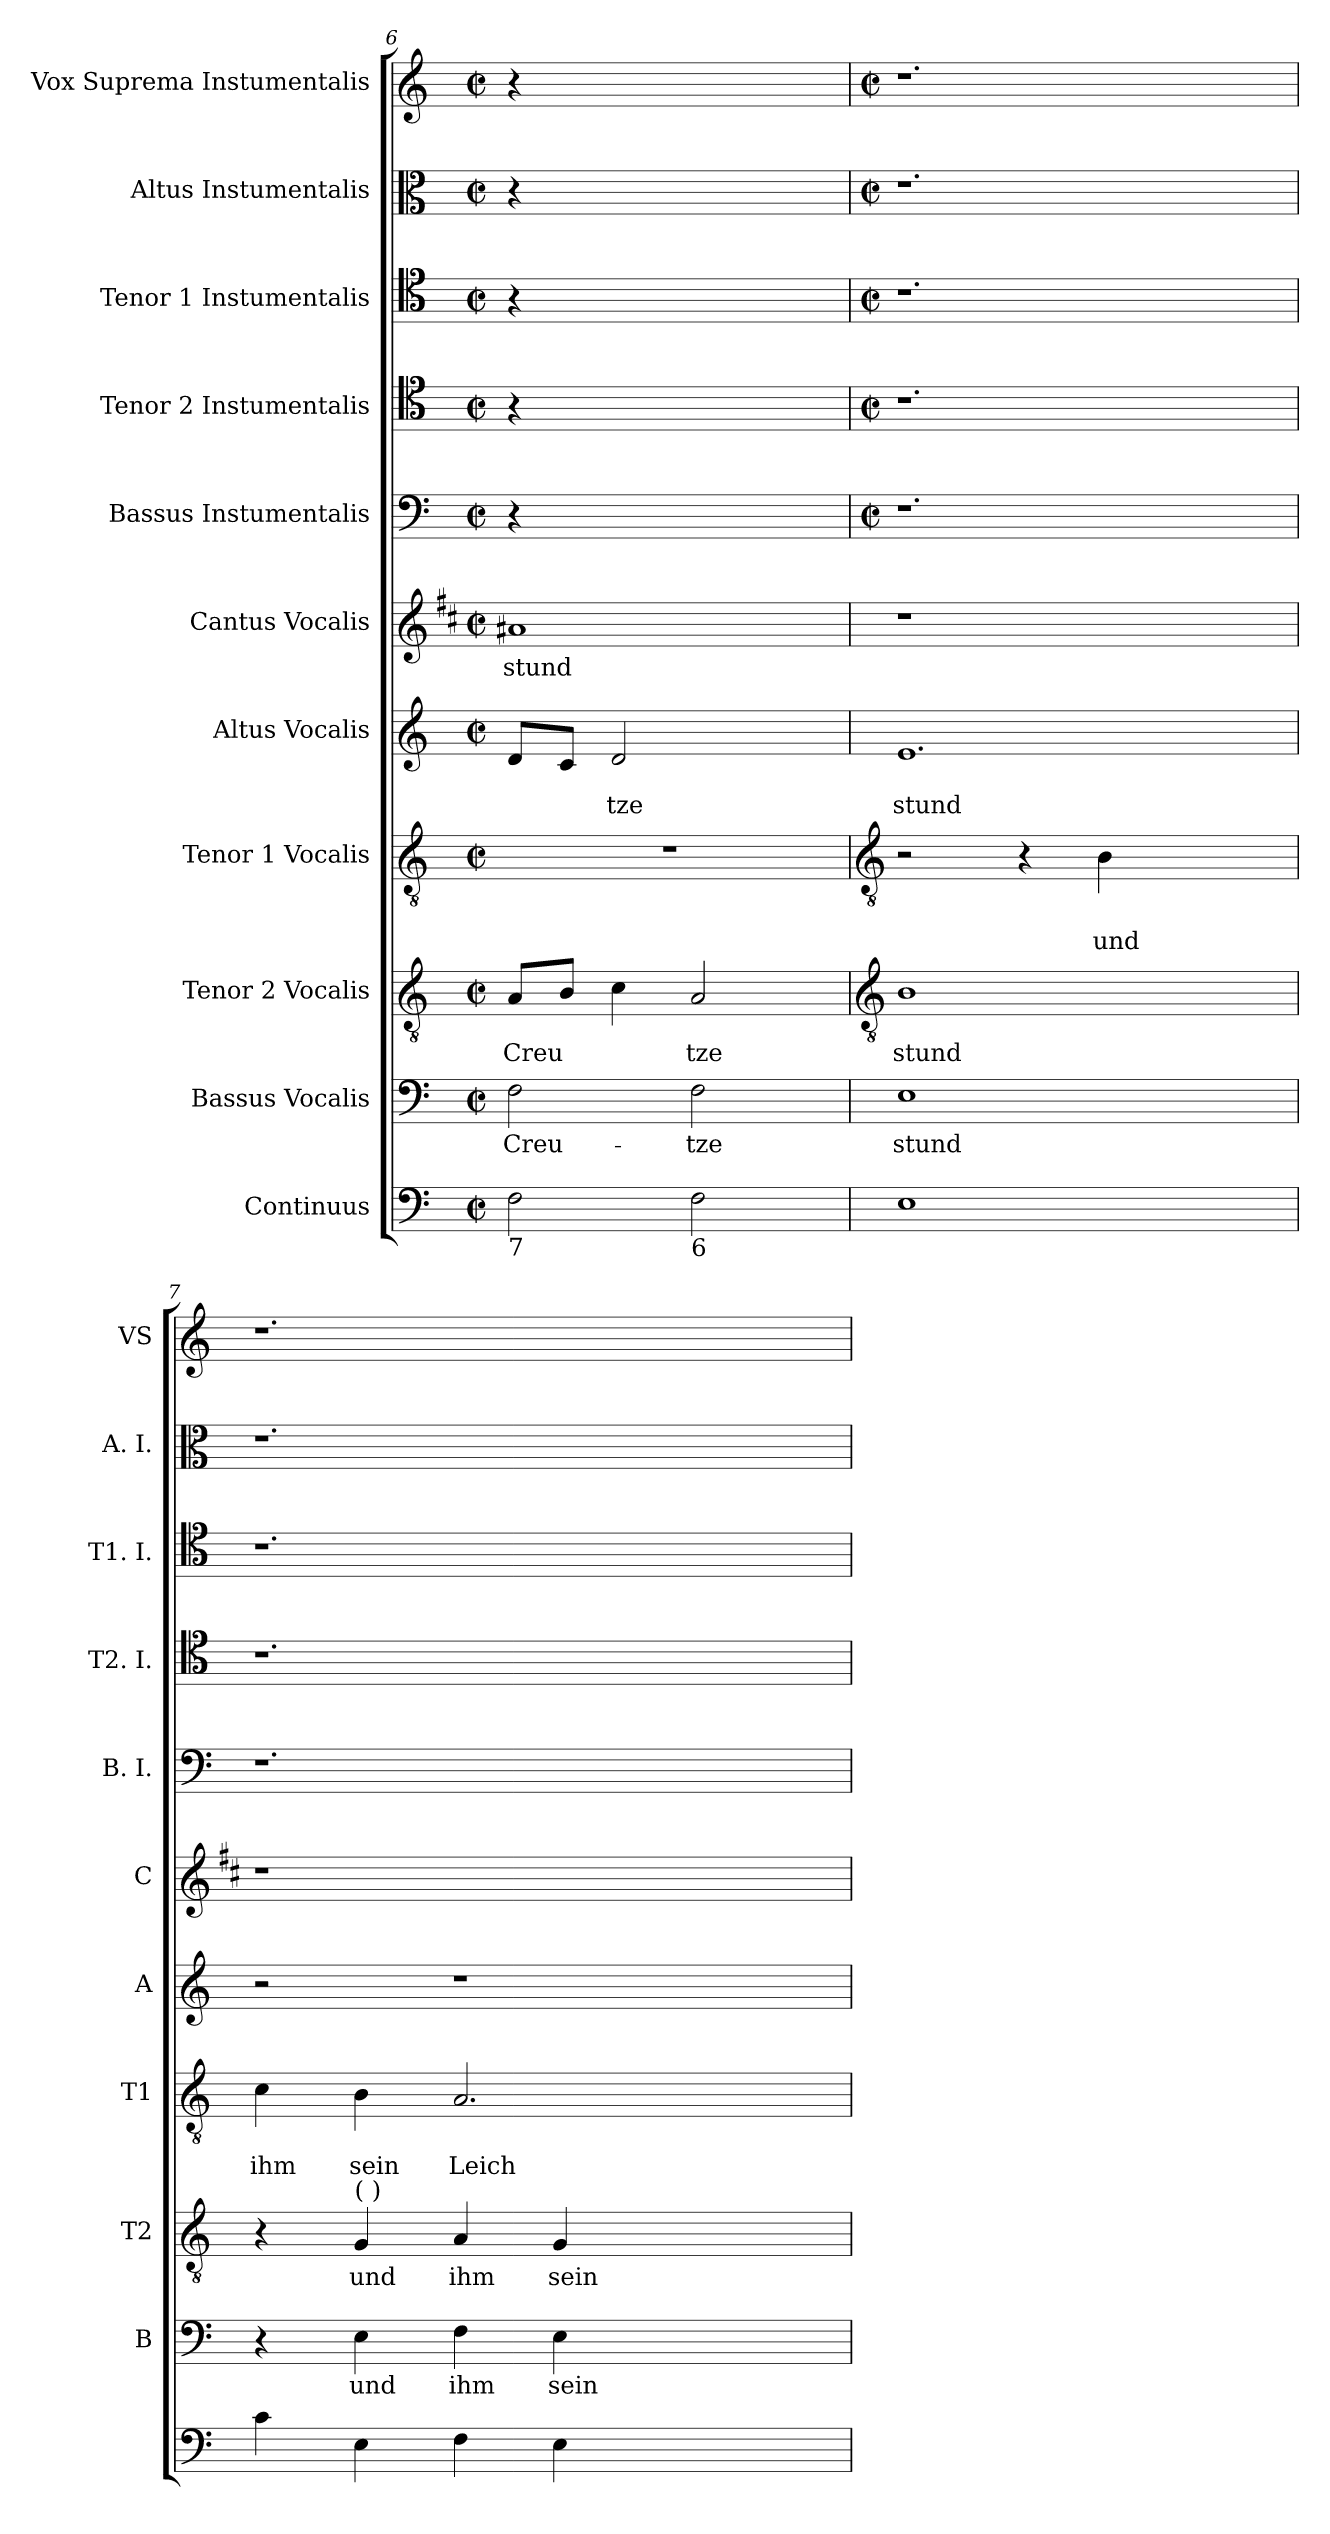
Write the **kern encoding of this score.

**kern	**kern	**text	**kern	**text	**kern	**text	**text	**kern	**text	**text	**kern	**text	**kern	**kern	**kern	**kern	**kern
*part11	*part10	*part10	*part9	*part9	*part8	*part8	*part8	*part7	*part7	*part7	*part6	*part6	*part5	*part4	*part3	*part2	*part1
*staff11	*staff10	*staff10	*staff9	*staff9	*staff8	*staff8	*staff8	*staff7	*staff7	*staff7	*staff6	*staff6	*staff5	*staff4	*staff3	*staff2	*staff1
*I"Continuus	*I"Bassus Vocalis	*	*I"Tenor 2 Vocalis	*	*I"Tenor 1 Vocalis	*	*	*I"Altus Vocalis	*	*	*I"Cantus Vocalis	*	*I"Bassus Instumentalis	*I"Tenor 2 Instumentalis	*I"Tenor 1 Instumentalis	*I"Altus Instumentalis	*I"Vox Suprema Instumentalis
*	*I'B	*	*I'T2	*	*I'T1	*	*	*I'A	*	*	*I'C	*	*I'B. I.	*I'T2. I.	*I'T1. I.	*I'A. I.	*I'VS
!!LO:LB:g=z
*clefF4	*clefF4	*	*clefGv2	*	*clefGv2	*	*	*clefG2	*	*	*clefG2	*	*clefF4	*clefC4	*clefC4	*clefC3	*clefG2
*	*	*	*	*	*	*	*	*	*	*	*ITrd1c2	*	*ITrd7c12	*	*	*	*
*k[]	*k[]	*	*k[]	*	*k[]	*	*	*k[]	*	*	*k[]	*	*k[]	*k[]	*k[]	*k[]	*k[]
*C:	*C:	*	*C:	*	*C:	*	*	*C:	*	*	*C:	*	*C:	*C:	*C:	*C:	*C:
*M2/2	*M2/2	*	*M2/2	*	*M2/2	*	*	*M2/2	*	*	*M2/2	*	*M2/2	*M2/2	*M2/2	*M2/2	*M2/2
*met(c|)	*met(c|)	*	*met(c|)	*	*met(c|)	*	*	*met(c|)	*	*	*met(c|)	*	*met(c|)	*met(c|)	*met(c|)	*met(c|)	*met(c|)
=6	=6	=6	=6	=6	=6	=6	=6	=6	=6	=6	=6	=6	=6	=6	=6	=6	=6
!LO:TX:b:t=7	!	!	!	!	!	!	!	!	!	!	!	!	!	!	!	!	!
!	!	!LO:LY:b	!	!LO:LY:b	!	!	!	!	!	!	!	!LO:LY:b	!	!	!	!	!
2F	2F	Creu-	8AL	Creu	1r	.	.	8dL	.	.	1g#X	stund	4r	4r	4r	4r	4r
.	.	.	8BJ	.	.	.	.	8cJ	.	.	.	.	.	.	.	.	.
!	!	!	!	!	!	!	!	!	!	!LO:LY:b	!	!	!	!	!	!	!
.	.	.	4c	.	.	.	.	2d	.	tze	.	.	2.ryy	2.ryy	2.ryy	2.ryy	2.ryy
!LO:TX:b:t=6	!	!	!	!	!	!	!	!	!	!	!	!	!	!	!	!	!
!	!	!LO:LY:b	!	!LO:LY:b	!	!	!	!	!	!	!	!	!	!	!	!	!
2F	2F	-tze	2A	tze	.	.	.	.	.	.	.	.	.	.	.	.	.
.	.	.	.	.	.	.	.	4ryy	.	.	.	.	.	.	.	.	.
!!LO:LB:g=z
=7	=7	=7	=7	=7	=7	=7	=7	=7	=7	=7	=7	=7	=7	=7	=7	=7	=7
*	*	*	*clefGv2	*	*clefGv2	*	*	*	*	*	*	*	*	*	*	*	*
*	*	*	*	*	*	*	*	*	*	*	*	*	*M2/2	*M2/2	*M2/2	*M2/2	*M2/2
*	*	*	*	*	*	*	*	*	*	*	*	*	*met(c|)	*met(c|)	*met(c|)	*met(c|)	*met(c|)
!	!	!LO:LY:b	!	!LO:LY:b	!	!	!	!	!	!LO:LY:b	!	!	!	!	!	!	!
1E	1E	stund	1B	stund	2r	.	.	1.e	.	stund	1r	.	1.r	1.r	1.r	1.r	1.r
.	.	.	.	.	4r	.	.	.	.	.	.	.	.	.	.	.	.
!	!	!	!	!	!	!	!LO:LY:b	!	!	!	!	!	!	!	!	!	!
.	.	.	.	.	4B	.	und	.	.	.	.	.	.	.	.	.	.
2ryy	2ryy	.	2ryy	.	2ryy	.	.	.	.	.	2ryy	.	.	.	.	.	.
=7	=7	=7	=7	=7	=7	=7	=7	=7	=7	=7	=7	=7	=7	=7	=7	=7	=7
!	!	!	!	!	!	!	!LO:LY:b	!	!	!	!	!	!	!	!	!	!
4c	4r	.	4r	.	4c	.	ihm	2r	.	.	1r	.	1.r	1.r	1.r	1.r	1.r
!	!	!	!LO:TX:a:t=(  )	!	!	!	!	!	!	!	!	!	!	!	!	!	!
!	!	!LO:LY:b	!	!LO:LY:b	!	!	!LO:LY:b	!	!	!	!	!	!	!	!	!	!
4E	4E	und	4G	und	4B	.	sein	.	.	.	.	.	.	.	.	.	.
!	!	!LO:LY:b	!	!LO:LY:b	!	!	!LO:LY:b	!	!	!	!	!	!	!	!	!	!
4F	4F	ihm	4A	ihm	2.A	.	Leich	1r	.	.	.	.	.	.	.	.	.
!	!	!LO:LY:b	!	!LO:LY:b	!	!	!	!	!	!	!	!	!	!	!	!	!
4E	4E	sein	4G	sein	.	.	.	.	.	.	.	.	.	.	.	.	.
2ryy	2ryy	.	2ryy	.	.	.	.	.	.	.	2ryy	.	.	.	.	.	.
.	.	.	.	.	4ryy	.	.	.	.	.	.	.	.	.	.	.	.
=	=	=	=	=	=	=	=	=	=	=	=	=	=	=	=	=	=
*-	*-	*-	*-	*-	*-	*-	*-	*-	*-	*-	*-	*-	*-	*-	*-	*-	*-
